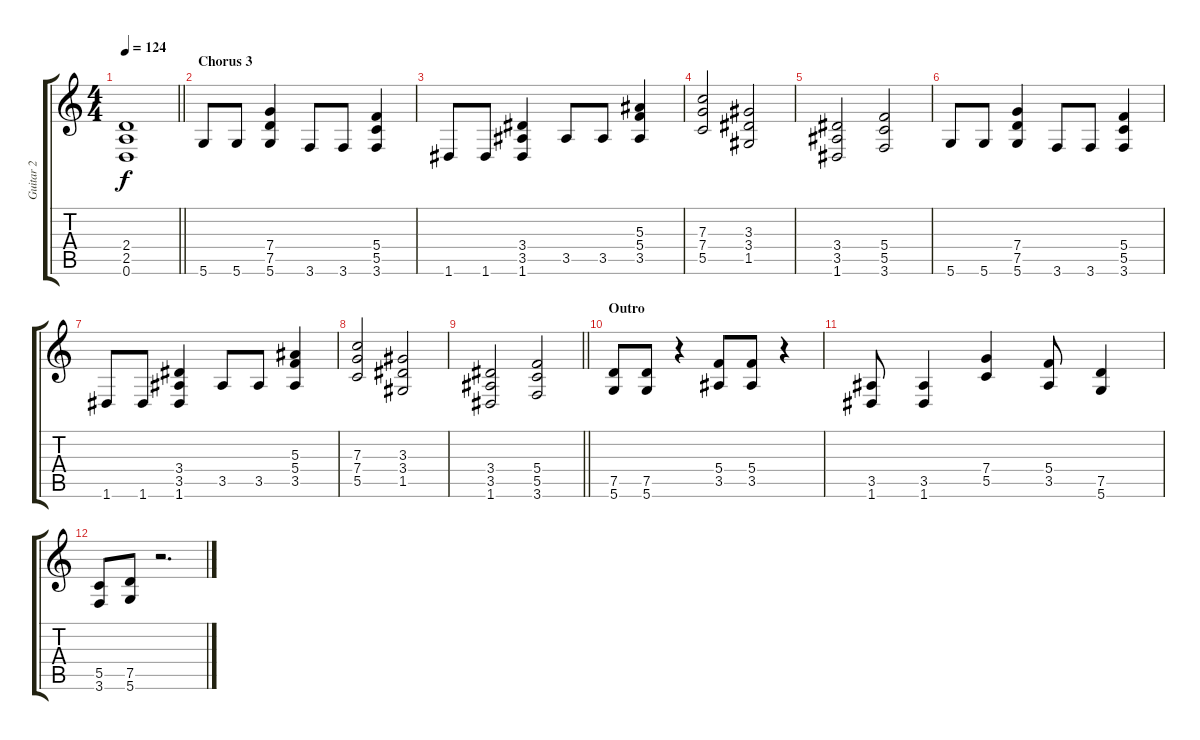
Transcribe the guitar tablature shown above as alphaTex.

\track ("Guitar 2" "Guitar 2") {instrument overdrivenguitar}
\staff {score tabs}
\tuning (D4 A3 F3 C3 G2 D2) {hide}
\ts (4 4)
\tempo 124
\clef g2
\barLineRight lightlight
\ks c
(2.4 2.5 0.6).1{dy f} |
\section ("" "Chorus 3")
5.6.8 5.6.8 (7.4 7.5 5.6).4 3.6.8 3.6.8 (5.4 5.5 3.6).4 |
1.6.8 1.6.8 (3.4 3.5 1.6).4 3.5.8 3.5.8 (5.3 5.4 3.5).4 |
(7.3 7.4 5.5).2 (3.3 3.4 1.5).2 |
(3.4 3.5 1.6).2 (5.4 5.5 3.6).2 |
5.6.8 5.6.8 (7.4 7.5 5.6).4 3.6.8 3.6.8 (5.4 5.5 3.6).4 |
1.6.8 1.6.8 (3.4 3.5 1.6).4 3.5.8 3.5.8 (5.3 5.4 3.5).4 |
(7.3 7.4 5.5).2 (3.3 3.4 1.5).2 |
\barLineRight lightlight
(3.4 3.5 1.6).2 (5.4 5.5 3.6).2 |
\section ("" "Outro")
(7.5 5.6).8 (7.5 5.6).8 r.4 (5.4 3.5).8 (5.4 3.5).8 r.4 |
(3.5 1.6).8 (3.5 1.6).4 (7.4 5.5).4 (5.4 3.5).8 (7.5 5.6).4 |
(5.5 3.6).8 (7.5 5.6).8 r.2{d}
